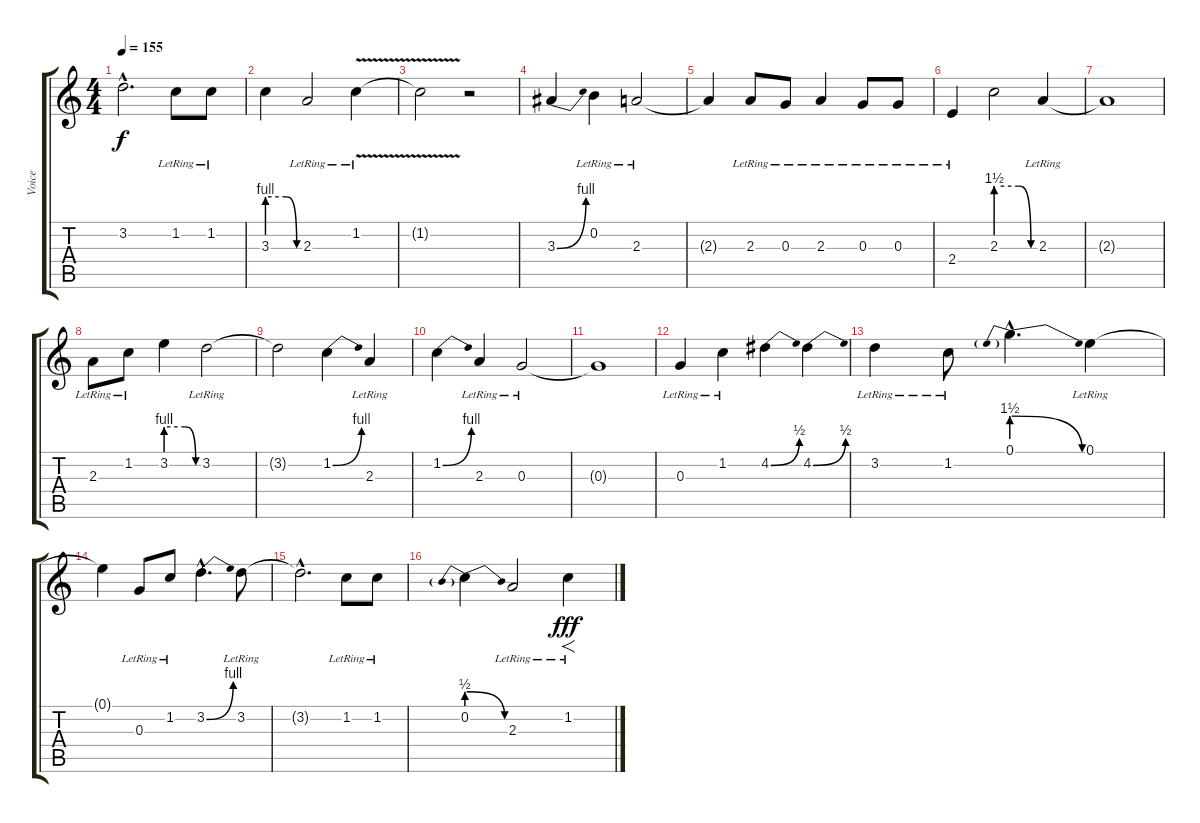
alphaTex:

\track ("Voice" "Voice") {instrument acousticguitarnylon}
\staff {score tabs}
\tuning (E4 B3 G3 D3 A2 E2) {hide}
\ts (4 4)
\tempo 155
\clef g2
\ks c
3.2{hac t}.2{d dy f} 1.2{lr}.8 1.2{lr}.8 |
3.3{be (custom 0 4 35 4 55 0 60 0)}.4 2.3{lr}.2 1.2{v lr}.4 |
1.2{t}.2 r.2 |
3.3{be (bend 0 0 60 4)}.4 0.2{lr}.4 2.3{lr}.2 |
2.3{t}.4 2.3{lr}.8 0.3{lr}.8 2.3{lr}.4 0.3{lr}.8 0.3{lr}.8 |
2.4{lr}.4 2.3{be (custom 0 6 35 6 54 0 60 0)}.2 2.3{lr}.4 |
2.3{t}.1 |
2.3{lr}.8 1.2{lr}.8 3.2{be (custom 0 4 35 4 55 0 60 0)}.4 3.2{lr}.2 |
3.2{t}.2 1.2{be (bend 0 0 60 4)}.4 2.3{lr}.4 |
1.2{be (bend 0 0 60 4)}.4 2.3{lr}.4 0.3{lr}.2 |
0.3{t}.1 |
0.3{lr}.4 1.2{lr}.4 4.2{be (bend 0 0 60 2)}.4 4.2{be (bend 0 0 60 2)}.4 |
3.2{lr}.4 1.2{lr}.8 0.1{be (prebendrelease 0 6 60 0) hac}.4{d} 0.1{lr}.4 |
0.1{t}.4 0.3{lr}.8 1.2{lr}.8 3.2{be (bend 0 0 60 4) hac}.4{d} 3.2{lr}.8 |
3.2{hac t}.2{d} 1.2{lr}.8 1.2{lr}.8 |
0.2{be (prebendrelease 0 2 60 0)}.4 2.3{lr}.2 1.2{lr}.4{f dy fff}
